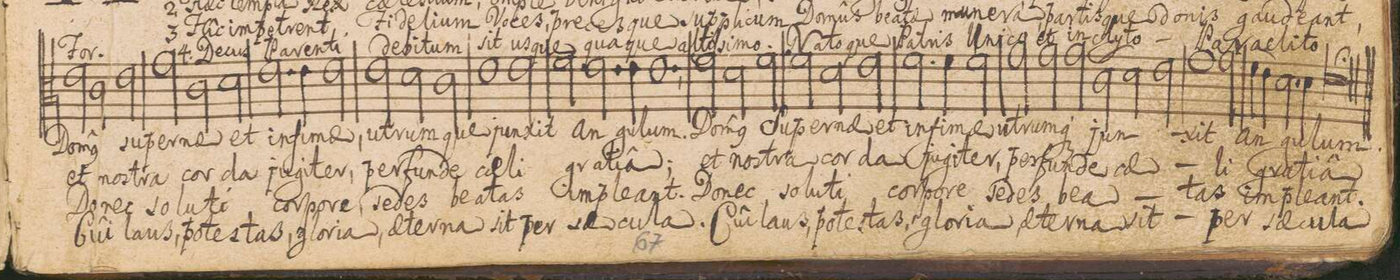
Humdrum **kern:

**kern	**text	**text	**text	**text	**dynam
*I"ALTVS.	*	*	*	*	*
*clefC3	*	*	*	*	*
*k[]	*	*	*	*	*
*M3/2	*	*	*	*	*
=16	=16	=16	=16	=16	=16
2e\	Do-	et	Do-	Cûi	f
2c\	-m(us)	nos-	-nec	laus,	.
2e\	su-	-tra	so-	po-	.
=17	=17	=17	=17	=17	=17
2g\	-per-	cor-	-lu-	-te-	.
2c\	-nae	.	.	.	.
2d\	et	-da	-ti	-stas,	.
=18	=18	=18	=18	=18	=18
2.e\	in-	ju-	cor-	glo-	.
4e\	-fi-	-gi-	-po-	-ri-	.
2e\	-mae,	-ter,	-re,	-a,	.
=19	=19	=19	=19	=19	=19
2e\	u-	per-	se-	ae-	.
2d\	-trum-	-fun-	-des	-ter-	.
2c\	-que	-de	be-	-na	.
=20	=20	=20	=20	=20	=20
1e	jun-	cae-	-a-	sit	.
2e\	-xit	-li	-tas	per	.
=21	=21	=21	=21	=21	=21
2f\	An-	gra-	im-	sae-	.
2.e\	.	.	.	.	.
4e\	-gu-	-ti-	-ple-	-cu-	.
=22-	=22-	=22-	=22-	=22-	=22-
1.e,<	-lum.	-â;	-ant.	-la.	.
=23	=23	=23	=23	=23	=23
2f\	Do-	et	Do-	Cuî	.
2d\	-m(us)	nos-	-nec	laus,	.
2f\	Su-	-tra	so-	po-	.
=24	=24	=24	=24	=24	=24
2f\	-per-	cor-	-lu-	-te-	.
2d\	-nae	.	.	.	.
2e\	et	-da	-ti	-stas,	.
=25	=25	=25	=25	=25	=25
2.f\	in-	ju-	cor-	glo-	.
4f\	-fi-	-gi-	-po-	-ri-	.
2f\	-mae	-ter,	-re	-a,	.
=26	=26	=26	=26	=26	=26
2g\	u-	per-	se-	ae-	.
2g\	-trum-	-fun-	-des	-ter-	.
2g\	-q(ue)	-de	be-	-na	.
=27-	=27-	=27-	=27-	=27-	=27-
2c\	jun-	cae-	-a-	sit	.
2d\	.	.	.	.	.
2e\	.	.	.	.	.
=28	=28	=28	=28	=28	=28
1g	.	.	.	.	.
2g\	-xit	-li	-tas	per	.
=29	=29	=29	=29	=29	=29
(4f\	An-	gra-	im-	sae-	.
4e\)	.	.	.	.	.
2.d\	.	.	.	.	.
4d\	-gu-	-ti-	-ple-	-cu-	.
=30-	=30-	=30-	=30-	=30-	=30-
1.el;	-lum.	-â	-ant.	-la	.
==	==	==	==	==	==
*-	*-	*-	*-	*-	*-
